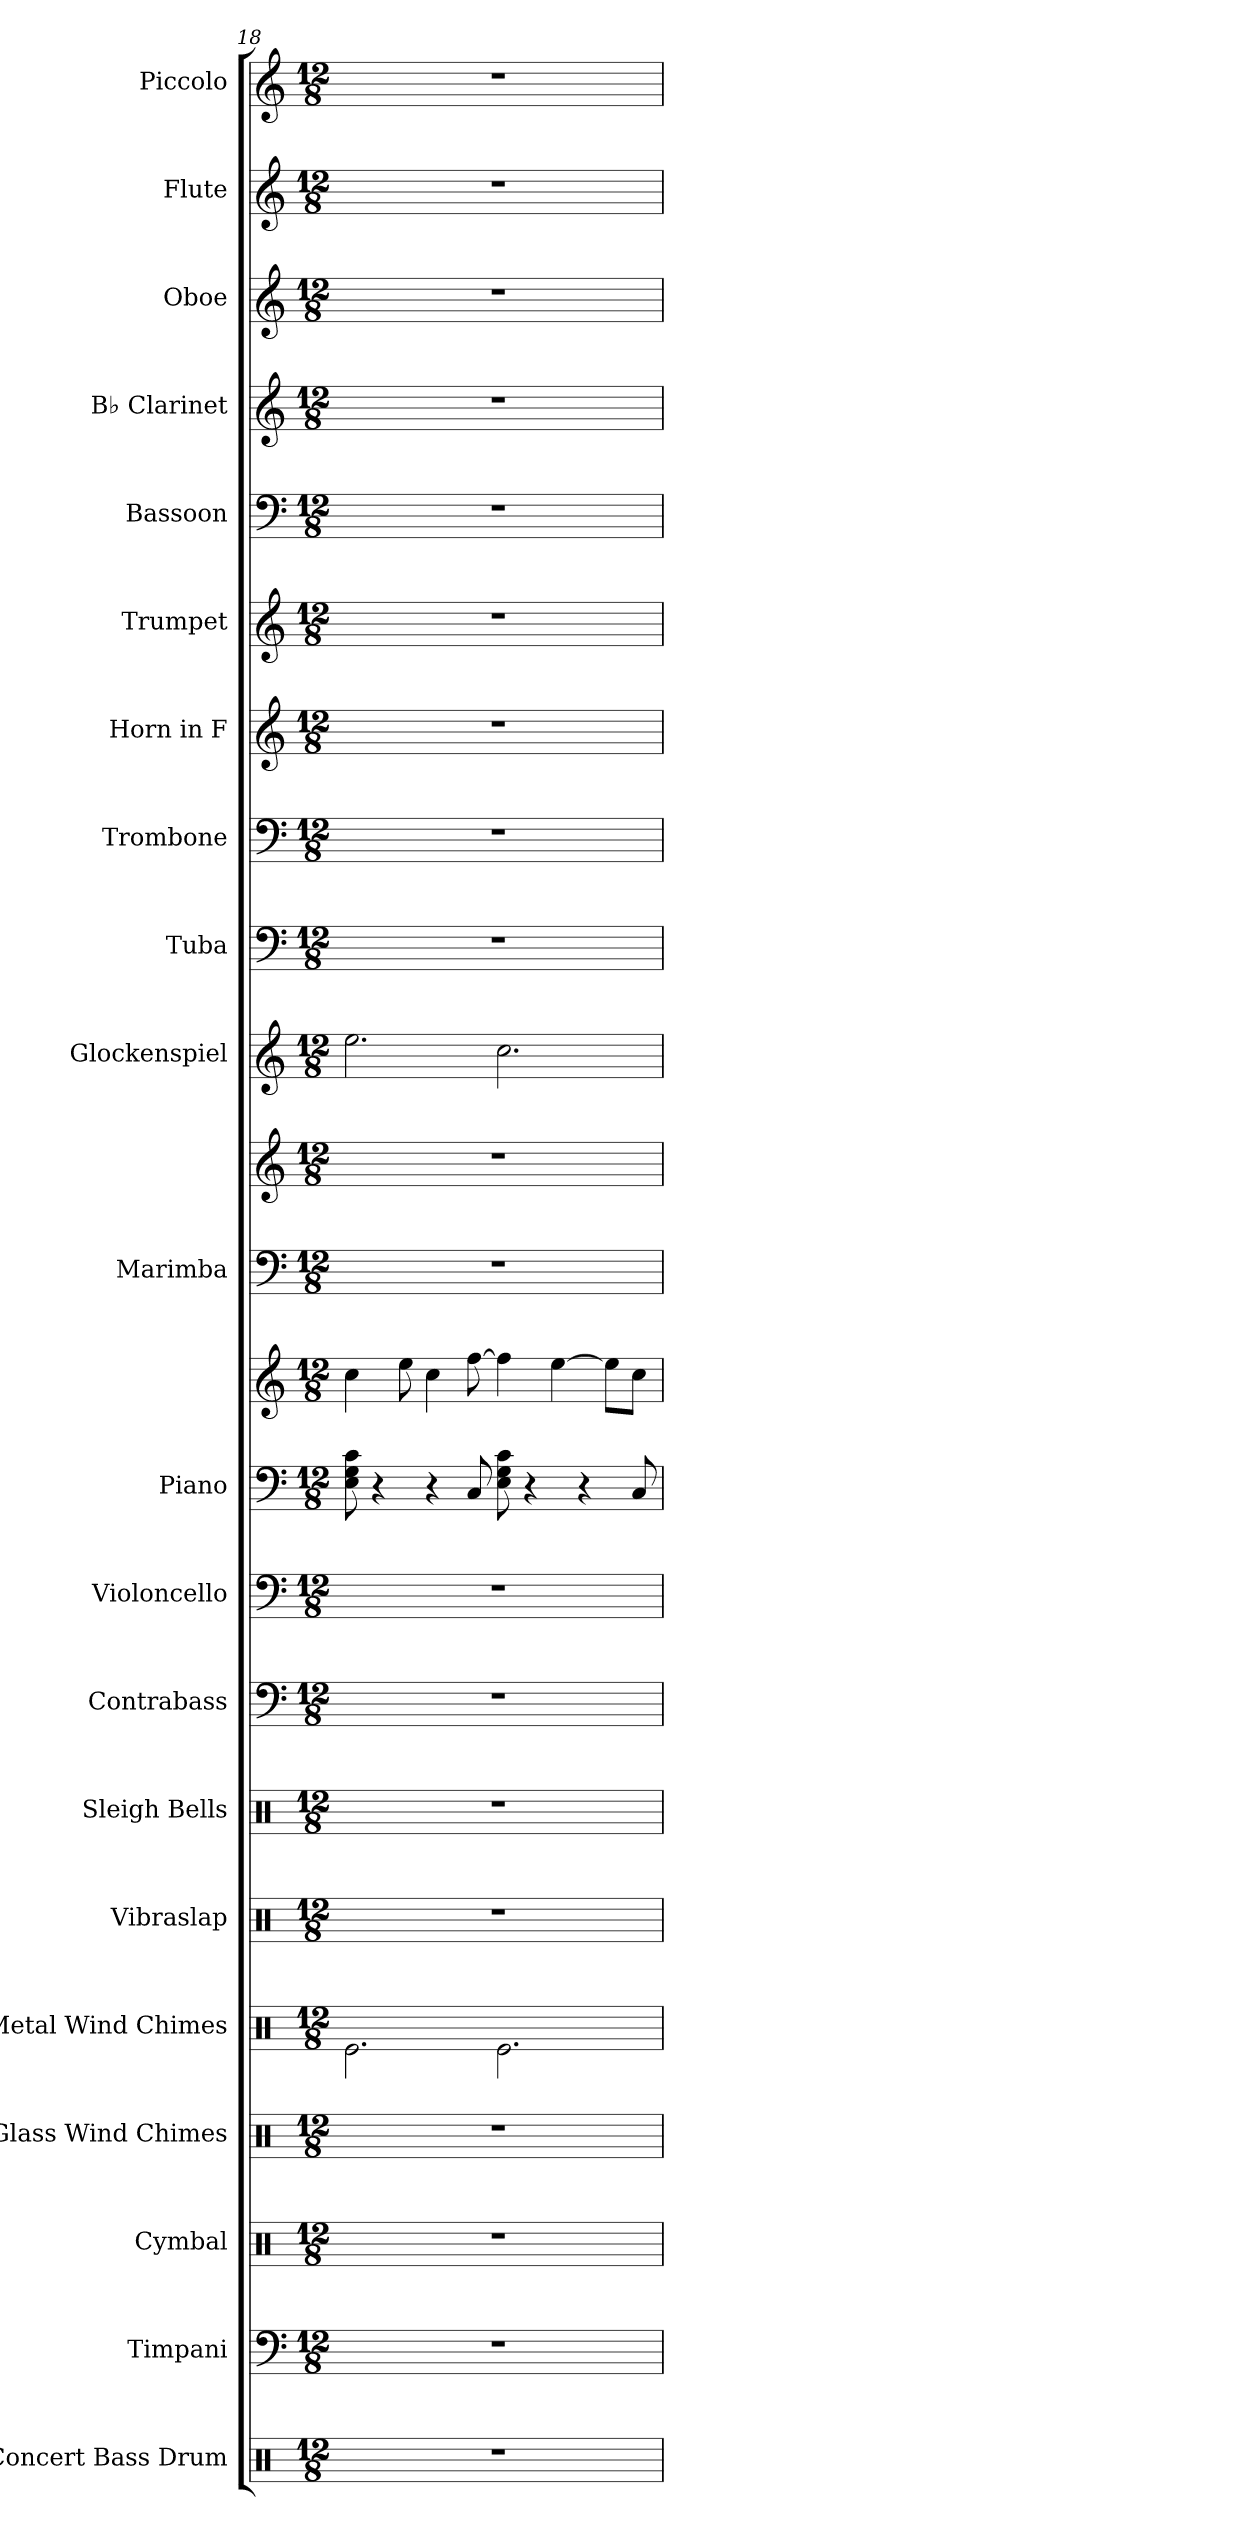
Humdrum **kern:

**kern	**kern	**kern	**kern	**kern	**kern	**kern	**kern	**kern	**kern	**kern	**kern	**kern	**kern	**kern	**kern	**kern	**kern	**kern	**kern	**kern	**kern	**kern
*part21	*part20	*part19	*part18	*part17	*part16	*part15	*part14	*part13	*part12	*part12	*part11	*part11	*part10	*part9	*part8	*part7	*part6	*part5	*part4	*part3	*part2	*part1
*staff23	*staff22	*staff21	*staff20	*staff19	*staff18	*staff17	*staff16	*staff15	*staff14	*staff13	*staff12	*staff11	*staff10	*staff9	*staff8	*staff7	*staff6	*staff5	*staff4	*staff3	*staff2	*staff1
*I"Concert Bass Drum	*I"Timpani	*I"Cymbal	*I"Glass Wind Chimes	*I"Metal Wind Chimes	*I"Vibraslap	*I"Sleigh Bells	*I"Contrabass	*I"Violoncello	*I"Piano	*	*I"Marimba	*	*I"Glockenspiel	*I"Tuba	*I"Trombone	*I"Horn in F	*I"Trumpet	*I"Bassoon	*I"B♭ Clarinet	*I"Oboe	*I"Flute	*I"Piccolo
*I'Con. BD	*I'Timp.	*I'Cym.	*I'Gl. Wn Ch.	*I'Met. Wn Ch.	*I'Vibslp.	*I'Sle. Be.	*I'Cb.	*I'Vc.	*I'Pno.	*	*I'Mrm.	*	*I'Glock.	*I'Tba.	*I'Tbn.	*	*I'Tpt.	*I'Bsn.	*I'B♭ Cl.	*I'Ob.	*I'Fl.	*I'Picc.
!!LO:LB:g=z
*clefX	*clefF4	*clefX	*clefX	*clefX	*clefX	*clefX	*clefF4	*clefF4	*clefF4	*clefG2	*clefF4	*clefG2	*clefG2	*clefF4	*clefF4	*clefG2	*clefG2	*clefF4	*clefG2	*clefG2	*clefG2	*clefG2
*	*	*	*	*	*	*	*ITrd7c12	*	*	*	*	*	*ITrd-14c-24	*	*	*ITrd4c7	*ITrd1c2	*	*ITrd1c2	*	*	*ITrd-7c-12
*k[]	*k[]	*k[]	*k[]	*k[]	*k[]	*k[]	*k[]	*k[]	*k[]	*k[]	*k[]	*k[]	*k[]	*k[]	*k[]	*k[b-]	*k[b-e-]	*k[]	*k[b-e-]	*k[]	*k[]	*k[]
*M12/8	*M12/8	*M12/8	*M12/8	*M12/8	*M12/8	*M12/8	*M12/8	*M12/8	*M12/8	*M12/8	*M12/8	*M12/8	*M12/8	*M12/8	*M12/8	*M12/8	*M12/8	*M12/8	*M12/8	*M12/8	*M12/8	*M12/8
=18	=18	=18	=18	=18	=18	=18	=18	=18	=18	=18	=18	=18	=18	=18	=18	=18	=18	=18	=18	=18	=18	=18
1.r	1.r	1.r	1.r	2.Re\	1.r	1.r	1.r	1.r	8E\ 8G\ 8c\	4cc\	1.r	1.r	2.eeee\	1.r	1.r	1.r	1.r	1.r	1.r	1.r	1.r	1.r
.	.	.	.	.	.	.	.	.	4r	.	.	.	.	.	.	.	.	.	.	.	.	.
.	.	.	.	.	.	.	.	.	.	8ee\	.	.	.	.	.	.	.	.	.	.	.	.
.	.	.	.	.	.	.	.	.	4r	4cc\	.	.	.	.	.	.	.	.	.	.	.	.
.	.	.	.	.	.	.	.	.	8C/	[8ff\	.	.	.	.	.	.	.	.	.	.	.	.
.	.	.	.	2.Re\	.	.	.	.	8E\ 8G\ 8c\	4ff\]	.	.	2.cccc\	.	.	.	.	.	.	.	.	.
.	.	.	.	.	.	.	.	.	4r	.	.	.	.	.	.	.	.	.	.	.	.	.
.	.	.	.	.	.	.	.	.	.	[4ee\	.	.	.	.	.	.	.	.	.	.	.	.
.	.	.	.	.	.	.	.	.	4r	.	.	.	.	.	.	.	.	.	.	.	.	.
.	.	.	.	.	.	.	.	.	.	8ee\L]	.	.	.	.	.	.	.	.	.	.	.	.
.	.	.	.	.	.	.	.	.	8C/	8cc\J	.	.	.	.	.	.	.	.	.	.	.	.
=	=	=	=	=	=	=	=	=	=	=	=	=	=	=	=	=	=	=	=	=	=	=
*-	*-	*-	*-	*-	*-	*-	*-	*-	*-	*-	*-	*-	*-	*-	*-	*-	*-	*-	*-	*-	*-	*-
